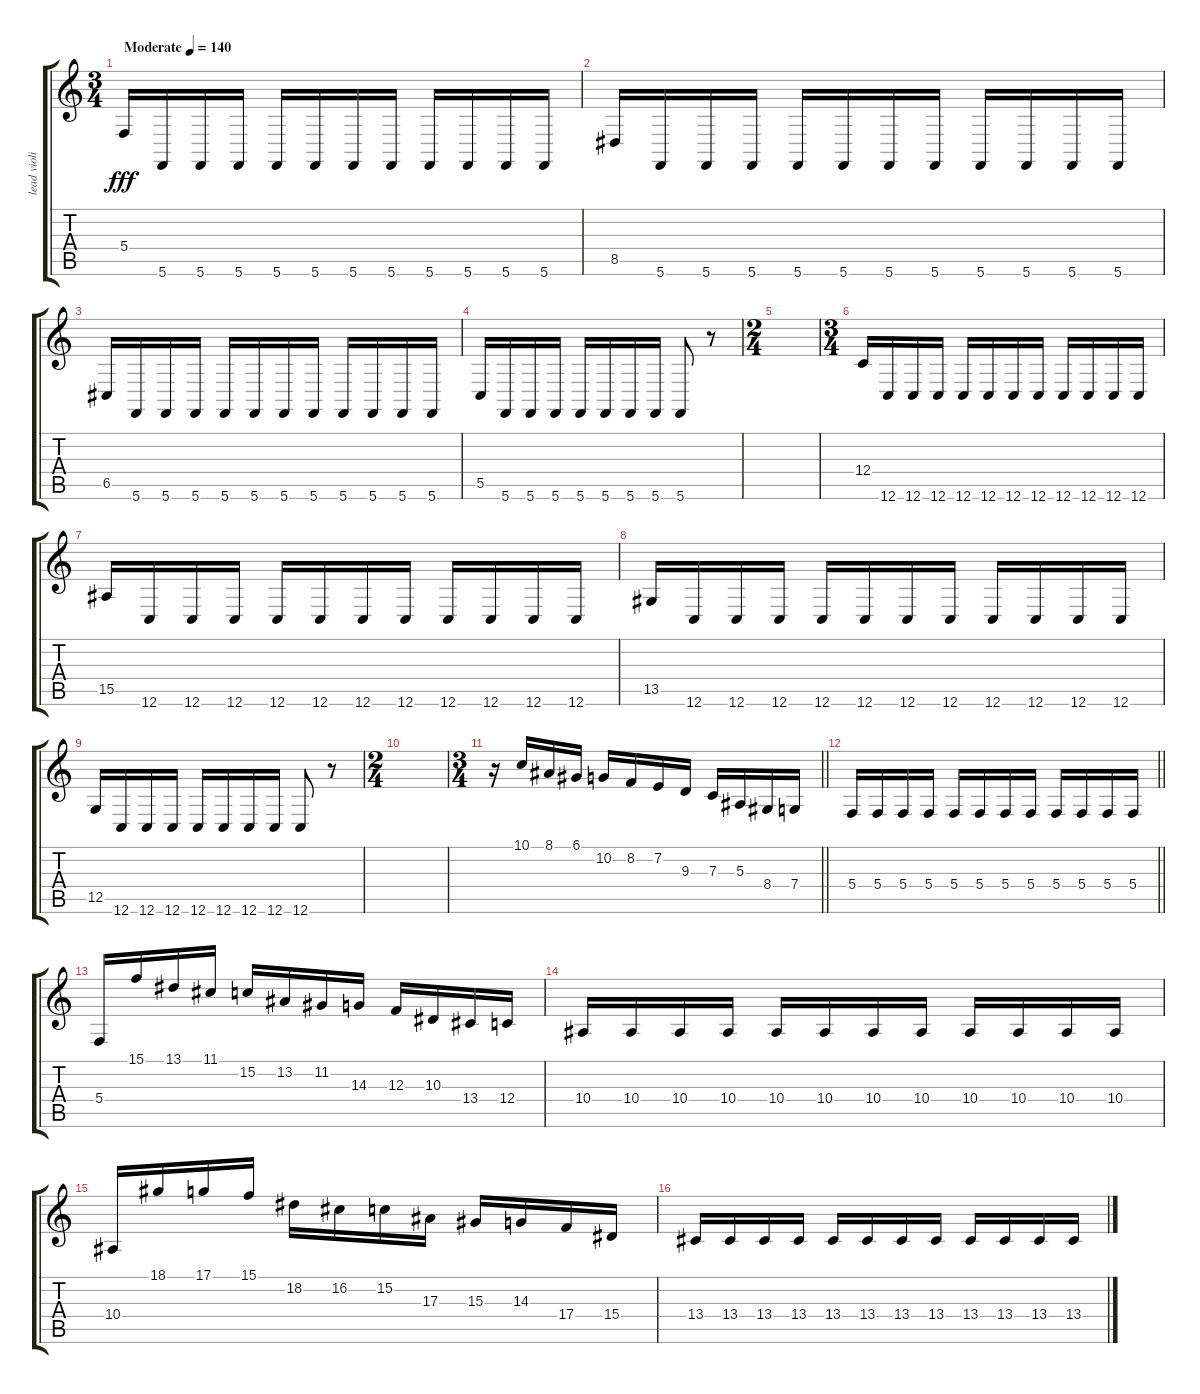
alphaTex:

\track ("lead violin" "lead violi") {instrument stringensemble1}
\staff {score tabs}
\tuning (D4 A3 F3 C3 G2 C2) {hide}
\ts (3 4)
\tempo (140 "Moderate")
\clef g2
\ks c
5.4.16{dy fff instrument stringensemble1} 5.6.16 5.6.16 5.6.16 5.6.16 5.6.16 5.6.16 5.6.16 5.6.16 5.6.16 5.6.16 5.6.16 |
8.5.16 5.6.16 5.6.16 5.6.16 5.6.16 5.6.16 5.6.16 5.6.16 5.6.16 5.6.16 5.6.16 5.6.16 |
6.5.16 5.6.16 5.6.16 5.6.16 5.6.16 5.6.16 5.6.16 5.6.16 5.6.16 5.6.16 5.6.16 5.6.16 |
5.5.16 5.6.16 5.6.16 5.6.16 5.6.16 5.6.16 5.6.16 5.6.16 5.6.8 r.8 |
\ts (2 4)
|
\ts (3 4)
12.4.16 12.6.16 12.6.16 12.6.16 12.6.16 12.6.16 12.6.16 12.6.16 12.6.16 12.6.16 12.6.16 12.6.16 |
15.5.16 12.6.16 12.6.16 12.6.16 12.6.16 12.6.16 12.6.16 12.6.16 12.6.16 12.6.16 12.6.16 12.6.16 |
13.5.16 12.6.16 12.6.16 12.6.16 12.6.16 12.6.16 12.6.16 12.6.16 12.6.16 12.6.16 12.6.16 12.6.16 |
12.5.16 12.6.16 12.6.16 12.6.16 12.6.16 12.6.16 12.6.16 12.6.16 12.6.8 r.8 |
\ts (2 4)
|
\ts (3 4)
\barLineRight lightlight
r.16 10.1.16 8.1.16 6.1.16 10.2.16 8.2.16 7.2.16 9.3.16 7.3.16 5.3.16 8.4.16 7.4.16 |
\barLineRight lightlight
5.4.16 5.4.16 5.4.16 5.4.16 5.4.16 5.4.16 5.4.16 5.4.16 5.4.16 5.4.16 5.4.16 5.4.16 |
5.4.16 15.1.16 13.1.16 11.1.16 15.2.16 13.2.16 11.2.16 14.3.16 12.3.16 10.3.16 13.4.16 12.4.16 |
10.4.16 10.4.16 10.4.16 10.4.16 10.4.16 10.4.16 10.4.16 10.4.16 10.4.16 10.4.16 10.4.16 10.4.16 |
10.4.16 18.1.16 17.1.16 15.1.16 18.2.16 16.2.16 15.2.16 17.3.16 15.3.16 14.3.16 17.4.16 15.4.16 |
13.4.16 13.4.16 13.4.16 13.4.16 13.4.16 13.4.16 13.4.16 13.4.16 13.4.16 13.4.16 13.4.16 13.4.16
